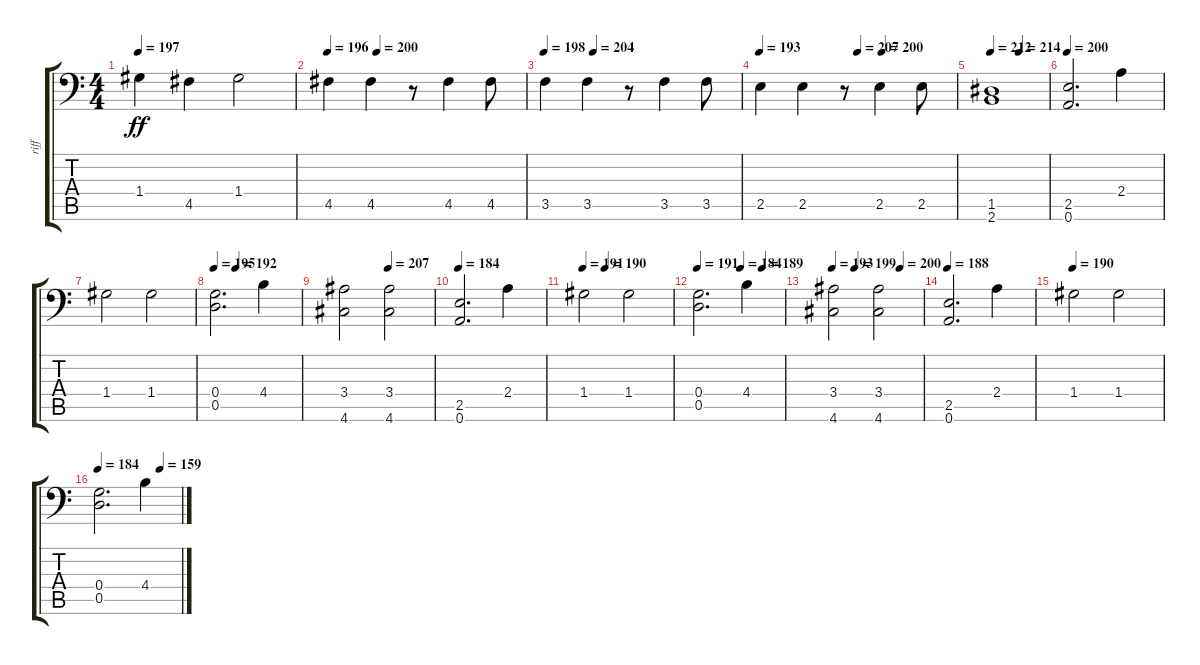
\track ("riff" "riff") {instrument distortionguitar}
\staff {score tabs}
\tuning (A3 E3 C3 G2 D2 A1) {hide}
\ts (4 4)
\tempo 197
\clef f4
\ks c
1.4.4{dy ff} 4.5.4 1.4.2 |
\tempo 196
\tempo (200 0.25)
4.5.4 4.5.4 r.8 4.5.4 4.5.8 |
\tempo 198
\tempo (204 0.25)
3.5.4 3.5.4 r.8 3.5.4 3.5.8 |
\tempo 193
\tempo (207 0.5)
\tempo (200 0.625)
2.5.4 2.5.4 r.8 2.5.4 2.5.8 |
\tempo 212
\tempo (214 0.5)
(1.5 2.6).1 |
\tempo 200
(2.5 0.6).2{d} 2.4.4 |
1.4.2 1.4.2 |
\tempo 195
\tempo (192 0.25)
(0.4 0.5).2{d} 4.4.4 |
\tempo (207 0.5)
(3.4 4.6).2 (3.4 4.6).2 |
\tempo 184
(2.5 0.6).2{d} 2.4.4 |
\tempo 191
\tempo (190 0.25)
1.4.2 1.4.2 |
\tempo 191
\tempo (184 0.5)
\tempo (189 0.75)
(0.4 0.5).2{d} 4.4.4 |
\tempo 193
\tempo (199 0.25)
\tempo (200 0.75)
(3.4 4.6).2 (3.4 4.6).2 |
\tempo 188
(2.5 0.6).2{d} 2.4.4 |
\tempo 190
1.4.2 1.4.2 |
\tempo 184
\tempo (159 0.75)
(0.4 0.5).2{d} 4.4.4
